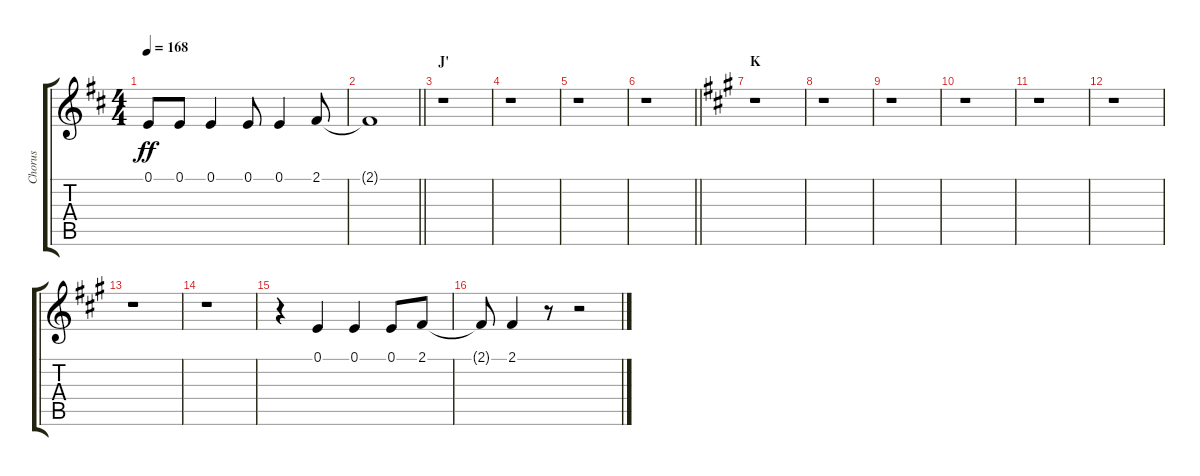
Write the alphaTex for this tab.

\track ("Chorus" "Chorus") {instrument voiceoohs}
\staff {score tabs}
\tuning (E4 B3 G3 D3 A2 E2) {hide}
\ts (4 4)
\tempo 168
\clef g2
\ks d
0.1.8{dy ff} 0.1.8 0.1.4 0.1.8 0.1.4 2.1.8 |
\barLineRight lightlight
2.1{t}.1 |
\section ("" "J'")
r.1 |
r.1 |
r.1 |
\barLineRight lightlight
r.1 |
\section ("" "K")
\ks a
r.1 |
r.1 |
r.1 |
r.1 |
r.1 |
r.1 |
r.1 |
r.1 |
r.4 0.1.4 0.1.4 0.1.8 2.1.8 |
2.1{t}.8 2.1.4 r.8 r.2
